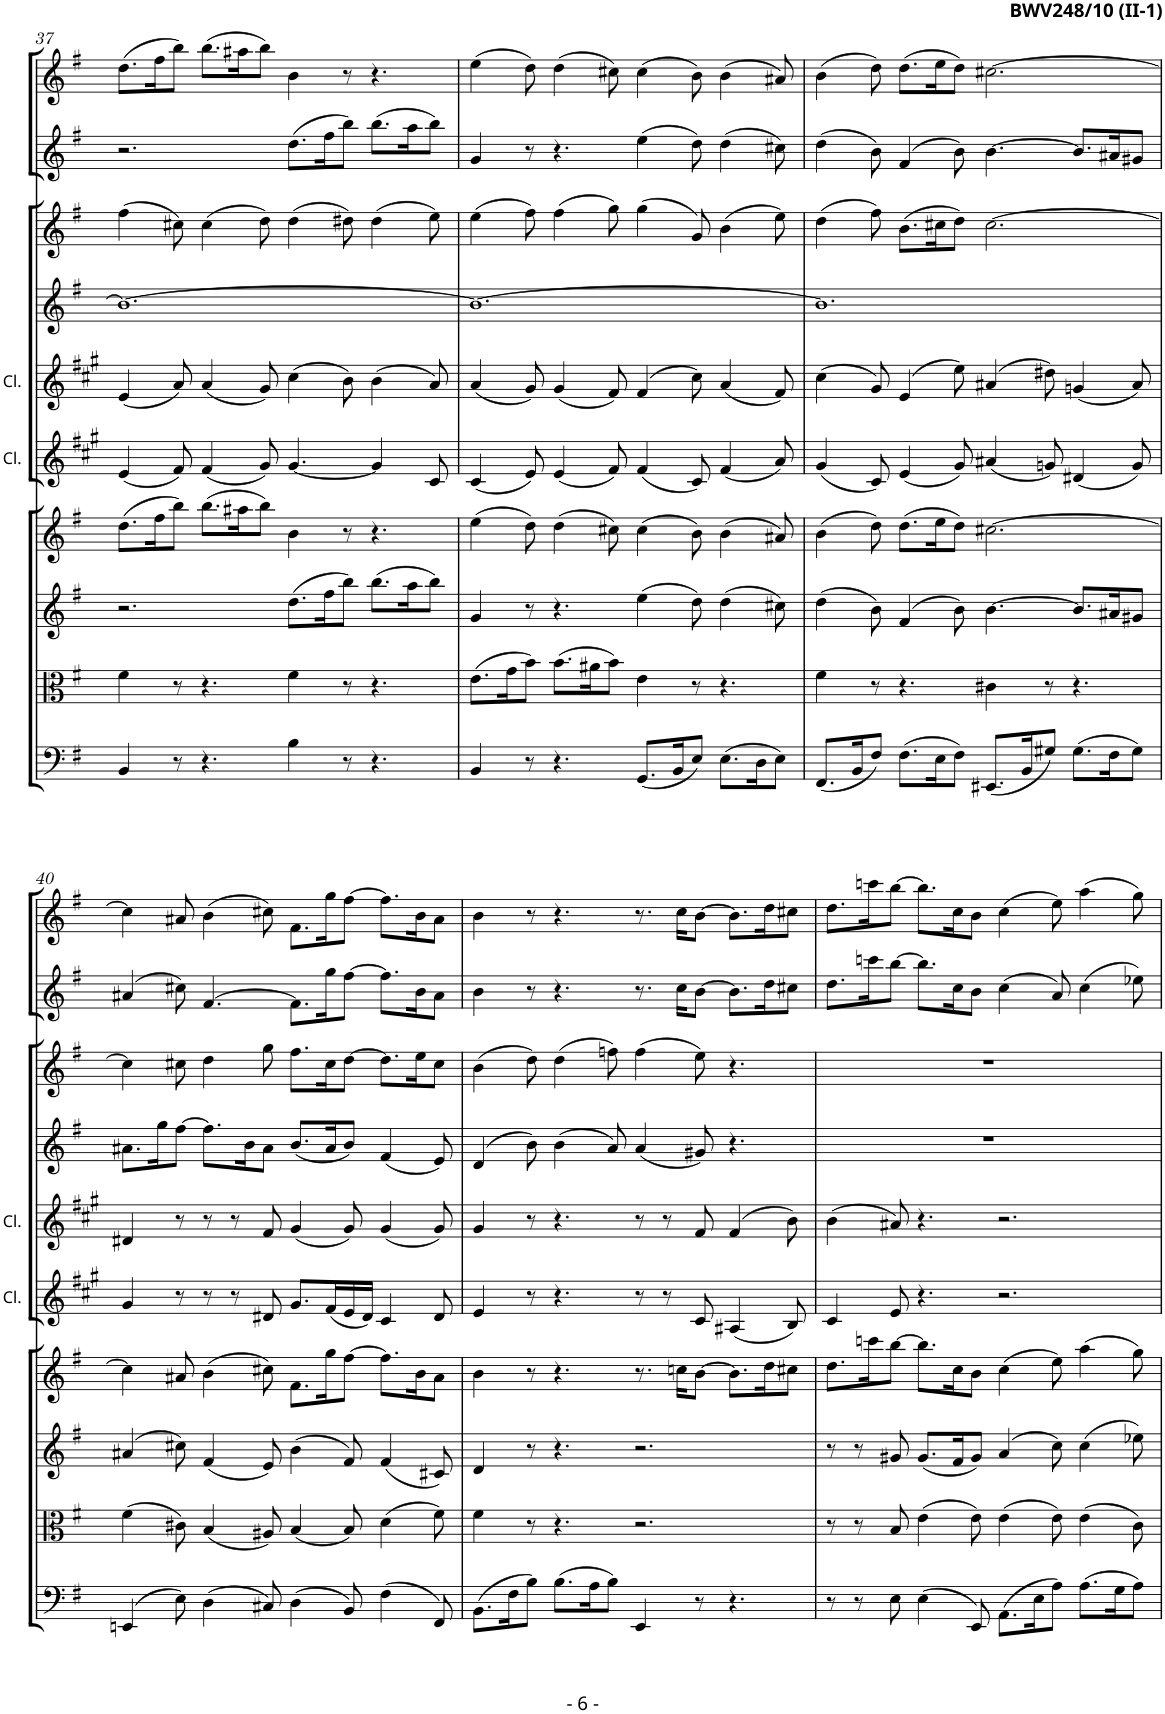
**kern	**kern	**kern	**kern	**kern	**kern	**kern	**kern	**kern	**kern	**kern	**kern	**kern
*part13	*part12	*part11	*part10	*part9	*part8	*part7	*part6	*part5	*part4	*part3	*part2	*part1
*staff13	*staff12	*staff11	*staff10	*staff9	*staff8	*staff7	*staff6	*staff5	*staff4	*staff3	*staff2	*staff1
*I"BC-Org	*I"BC-Fg	*I"BC-Cb	*I"BC	*I"Va	*I"Vn2	*I"Vn1	*I"Clarinete	*I"Clarinete	*I"oba2	*I"oba1	*I"fltr2	*I"fltr1
*	*	*I'Cb	*	*	*	*	*I'Cl.	*I'Cl.	*I'Ob	*I'Ob	*I'Fl	*I'Fl
!!LO:PB:g=z
*clefF4	*clefF4	*clefF4	*clefF4	*clefC3	*clefG2	*clefG2	*clefG2	*clefG2	*clefG2	*clefG2	*clefG2	*clefG2
*	*	*Trd7c12	*	*	*	*	*Trd1c2	*Trd1c2	*	*	*	*
*k[f#]	*k[f#]	*k[f#]	*k[f#]	*k[f#]	*k[f#]	*k[f#]	*k[f#c#g#]	*k[f#c#g#]	*k[f#]	*k[f#]	*k[f#]	*k[f#]
*G:	*G:	*G:	*G:	*G:	*G:	*G:	*A:	*A:	*G:	*G:	*G:	*G:
*M12/8	*M12/8	*M12/8	*M12/8	*M12/8	*M12/8	*M12/8	*M12/8	*M12/8	*M12/8	*M12/8	*M12/8	*M12/8
=37	=37	=37	=37	=37	=37	=37	=37	=37	=37	=37	=37	=37
4BB	4BB	4BB	4BB/	4f#\	2.r	(8.dd\L	(4e/	(4e/	1.b_	(4ff#\	2.r	(8.dd\L
.	.	.	.	.	.	16ff#\K	.	.	.	.	.	16ff#\K
8r	8r	8r	8r	8r	.	8bb\J)	8f#/)	8a/)	.	8cc#X\)	.	8bb\J)
!LO:N:vis=4	!LO:N:vis=4	!LO:N:vis=4	!	!	!	!	!	!	!	!	!	!
4.r	4.r	4.r	4.r	4.r	.	(8.bb\L	(4f#/	(4a/	.	(4cc#\	.	(8.bb\L
.	.	.	.	.	.	16aa#X\K	.	.	.	.	.	16aa#X\K
.	.	.	.	.	.	8bb\J)	8g#/)	8g#/)	.	8dd\)	.	8bb\J)
4B	4B	4B	4B\	4f#\	(8.dd\L	4b\	[4.g#/	(4cc#\	.	(4dd\	(8.dd\L	4b\
.	.	.	.	.	16ff#\K	.	.	.	.	.	16ff#\K	.
8r	8r	8r	8r	8r	8bb\J)	8r	.	8b\)	.	8dd#X\)	8bb\J)	8r
!LO:N:vis=4	!LO:N:vis=4	!LO:N:vis=4	!	!	!	!	!	!	!	!	!	!
4.r	4.r	4.r	4.r	4.r	(8.bb\L	4.r	4g#/]	(4b\	.	(4dd#\	(8.bb\L	4.r
.	.	.	.	.	16aa\K	.	.	.	.	.	16aa\K	.
.	.	.	.	.	8bb\J)	.	8c#/	8a/)	.	8ee\)	8bb\J)	.
=38	=38	=38	=38	=38	=38	=38	=38	=38	=38	=38	=38	=38
4BB	4BB	4BB	4BB/	(8.e\L	4g/	(4ee\	(4c#/	(4a/	1.b_	(4ee\	4g/	(4ee\
.	.	.	.	16g\K	.	.	.	.	.	.	.	.
8r	8r	8r	8r	8b\J)	8r	8dd\)	8e/)	8g#/)	.	8ff#\)	8r	8dd\)
!LO:N:vis=4	!LO:N:vis=4	!LO:N:vis=4	!	!	!	!	!	!	!	!	!	!
4.r	4.r	4.r	4.r	(8.b\L	4.r	(4dd\	(4e/	(4g#/	.	(4ff#\	4.r	(4dd\
.	.	.	.	16a#X\K	.	.	.	.	.	.	.	.
.	.	.	.	8b\J)	.	8cc#X\)	8f#/)	8f#/)	.	8gg\)	.	8cc#X\)
8.GG/L	8.GG/L	8.GG/L	(8.GG/L	4e\	(4ee\	(4cc#\	(4f#/	(4f#/	.	(4gg\	(4ee\	(4cc#\
16BB/K	16BB/K	16BB/K	16BB/K	.	.	.	.	.	.	.	.	.
8E/J	8E/J	8E/J	8E/J)	8r	8dd\)	8b\)	8c#/)	8cc#\)	.	8g/)	8dd\)	8b\)
8.E\L	8.E\L	8.E\L	(8.E\L	4.r	(4dd\	(4b\	(4f#/	(4a/	.	(4b\	(4dd\	(4b\
16D\K	16D\K	16D\K	16D\K	.	.	.	.	.	.	.	.	.
8E\J	8E\J	8E\J	8E\J)	.	8cc#X\)	8a#X/)	8a/)	8f#/)	.	8ee\)	8cc#X\)	8a#X/)
=39	=39	=39	=39	=39	=39	=39	=39	=39	=39	=39	=39	=39
8.FF#/L	8.FF#/L	8.FF#/L	(8.FF#/L	4f#\	(4dd\	(4b\	(4g#/	(4cc#\	1.b]	(4dd\	(4dd\	(4b\
16BB/K	16BB/K	16BB/K	16BB/K	.	.	.	.	.	.	.	.	.
8F#/J	8F#/J	8F#/J	8F#/J)	8r	8b\)	8dd\)	8c#/)	8g#/)	.	8ff#\)	8b\)	8dd\)
8.F#\L	8.F#\L	8.F#\L	(8.F#\L	4.r	(4f#/	(8.dd\L	(4e/	(4e/	.	(8.b\L	(4f#/	(8.dd\L
16E\K	16E\K	16E\K	16E\K	.	.	16ee\K	.	.	.	16cc#X\K	.	16ee\K
8F#\J	8F#\J	8F#\J	8F#\J)	.	8b\)	8dd\J)	8g#/)	8ee\)	.	8dd\J)	8b\)	8dd\J)
8.EE#X/L	8.EE#X/L	8.EE#X/L	(8.EE#X/L	4c#X\	[4.b\	[2.cc#X\	(4a#X/	(4a#X/	.	[2.cc#\	[4.b\	[2.cc#X\
16BB/K	16BB/K	16BB/K	16BB/K	.	.	.	.	.	.	.	.	.
8G#X/J	8G#X/J	8G#X/J	8G#X/J)	8r	.	.	8gn/)	8dd#X\)	.	.	.	.
8.G#\L	8.G#\L	8.G#\L	(8.G#\L	4.r	8.b/L]	.	(4d#X/	(4gn/	.	.	8.b/L]	.
16F#\K	16F#\K	16F#\K	16F#\K	.	16a#X/K	.	.	.	.	.	16a#X/K	.
8G#\J	8G#\J	8G#\J	8G#\J)	.	8g#X/J	.	8g/)	8a#/)	.	.	8g#X/J	.
!!LO:LB:g=z
=40	=40	=40	=40	=40	=40	=40	=40	=40	=40	=40	=40	=40
4EE	4EE	4EE	(4EEn/	(4f#\	(4a#X/	4cc#\]	4g#/	4d#X/	8.a#X\L	4cc#\]	(4a#X/	4cc#\]
.	.	.	.	.	.	.	.	.	16gg\K	.	.	.
8E	8E	8E	8E\)	8c#X\)	8cc#X\)	8a#X/	8r	8r	[8ff#\J	8cc#X\	8cc#X\)	8a#X/
4D	4D	4D	(4D\	(4B/	(4f#/	(4b\	8r	8r	8.ff#\L]	4dd\	[4.f#/	(4b\
.	.	.	.	.	.	.	8r	8r	.	.	.	.
.	.	.	.	.	.	.	.	.	16b\K	.	.	.
8C#X	8C#X	8C#X	8C#X/)	8A#X/)	8e/)	8cc#X\)	8d#X/	8f#/	8a#\J	8gg\	.	8cc#X\)
4D	4D	4D	(4D\	(4B/	(4b\	8.f#\L	8.g#/L	(4g#/	(8.b/L	8.ff#\L	8.f#\L]	8.f#\L
.	.	.	.	.	.	16gg\K	(16f#/L	.	16a#/K	16cc#\K	16gg\K	16gg\K
8BB	8BB	8BB	8BB/)	8B/)	8f#/)	[8ff#\J	16e/	8g#/)	8b/J)	[8dd\J	[8ff#\J	[8ff#\J
.	.	.	.	.	.	.	16d#/JJ)	.	.	.	.	.
4F#	4F#	4F#	(4F#\	(4d\	(4f#/	8.ff#\L]	4c#/	(4g#/	(4f#/	8.dd\L]	8.ff#\L]	8.ff#\L]
.	.	.	.	.	.	16b\K	.	.	.	16ee\K	16b\K	16b\K
8FF#	8FF#	8FF#	8FF#/)	8f#\)	8c#X/)	8a#\J	8d#/	8g#/)	8e/)	8cc#\J	8a#\J	8a#\J
=41	=41	=41	=41	=41	=41	=41	=41	=41	=41	=41	=41	=41
8.BB\L	8.BB\L	8.BB\L	(8.BB\L	4f#\	4d/	4b\	4e/	4g#/	(4d/	(4b\	4b\	4b\
16F#\K	16F#\K	16F#\K	16F#\K	.	.	.	.	.	.	.	.	.
8B\J	8B\J	8B\J	8B\J)	8r	8r	8r	8r	8r	8b\)	8dd\)	8r	8r
8.B\L	8.B\L	8.B\L	(8.B\L	4.r	4.r	4.r	4.r	4.r	(4b\	(4dd\	4.r	4.r
16A\K	16A\K	16A\K	16A\K	.	.	.	.	.	.	.	.	.
8B\J	8B\J	8B\J	8B\J)	.	.	.	.	.	8a/)	8ffn\)	.	.
4EE	4EE	4EE	4EE/	2.r	2.r	8.r	8r	8r	(4a/	(4ff\	8.r	8.r
.	.	.	.	.	.	.	8r	8r	.	.	.	.
.	.	.	.	.	.	16ccn\KL	.	.	.	.	16cc\KL	16cc\KL
8r	8r	8r	8r	.	.	[8b\J	8c#/	8f#/	8g#X/)	8ee\)	[8b\J	[8b\J
!LO:N:vis=4	!LO:N:vis=4	!LO:N:vis=4	!	!	!	!	!	!	!	!	!	!
4.r	4.r	4.r	4.r	.	.	8.b\L]	(4A#X/	(4f#/	4.r	4.r	8.b\L]	8.b\L]
.	.	.	.	.	.	16dd\K	.	.	.	.	16dd\K	16dd\K
.	.	.	.	.	.	8cc#X\J	8B/)	8b\)	.	.	8cc#X\J	8cc#X\J
=42	=42	=42	=42	=42	=42	=42	=42	=42	=42	=42	=42	=42
8r	8r	8r	8r	8r	8r	8.dd\L	4c#/	(4b\	1.r	1.r	8.dd\L	8.dd\L
8r	8r	8r	8r	8r	8r	.	.	.	.	.	.	.
.	.	.	.	.	.	16cccn\K	.	.	.	.	16cccn\K	16cccn\K
8E	8E	8E	8E\	8B/	8g#X/	[8bb\J	8e/	8a#X/)	.	.	[8bb\J	[8bb\J
4E	4E	4E	(4E\	(4e\	(8.g#/L	8.bb\L]	4.r	4.r	.	.	8.bb\L]	8.bb\L]
.	.	.	.	.	16f#/K	16cc\K	.	.	.	.	16cc\K	16cc\K
8EE	8EE	8EE	8EE/)	8e\)	8g#/J)	8b\J	.	.	.	.	8b\J	8b\J
8.AA\L	8.AA\L	8.AA\L	(8.AA\L	(4e\	(4a/	(4cc\	2.r	2.r	.	.	(4cc\	(4cc\
16E\K	16E\K	16E\K	16E\K	.	.	.	.	.	.	.	.	.
8A\J	8A\J	8A\J	8A\J)	8e\)	8cc\)	8ee\)	.	.	.	.	8a/)	8ee\)
8.A\L	8.A\L	8.A\L	(8.A\L	(4e\	(4cc\	(4aa\	.	.	.	.	(4cc\	(4aa\
16G\K	16G\K	16G\K	16G\K	.	.	.	.	.	.	.	.	.
8A\J	8A\J	8A\J	8A\J)	8c\)	8ee-X\)	8gg\)	.	.	.	.	8ee-X\)	8gg\)
=	=	=	=	=	=	=	=	=	=	=	=	=
*-	*-	*-	*-	*-	*-	*-	*-	*-	*-	*-	*-	*-
